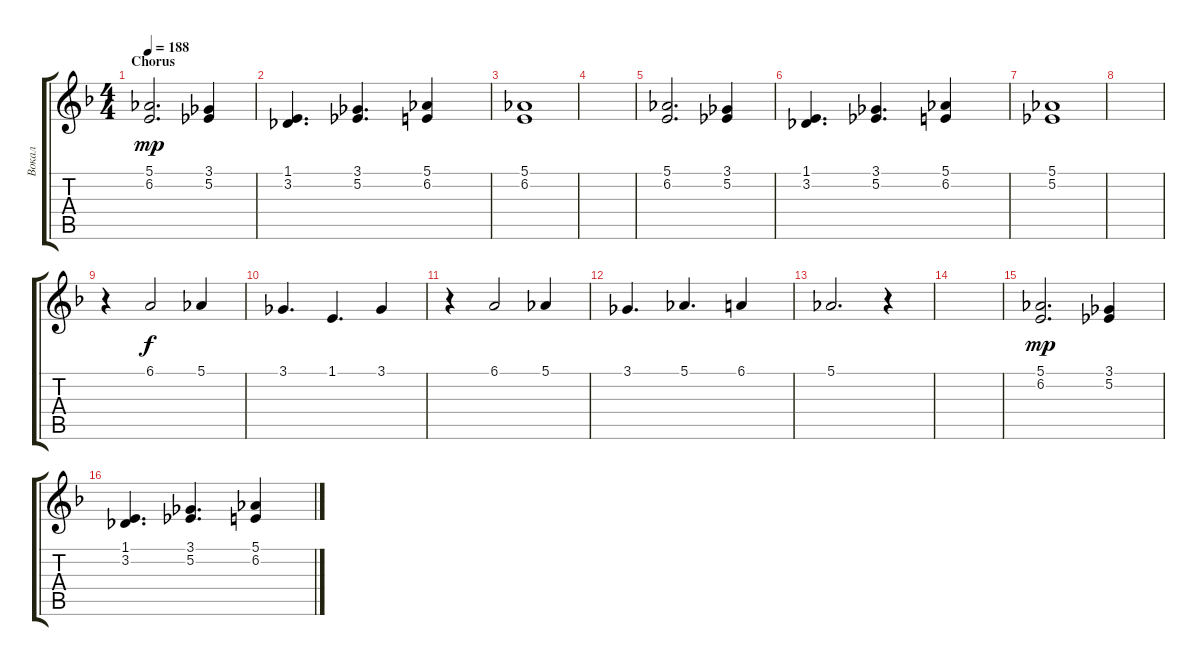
\track ("Вокал" "Вокал") {instrument trumpet}
\staff {score tabs}
\tuning (Eb4 Bb3 Gb3 Db3 Ab2 Eb2) {hide}
\ts (4 4)
\section ("" "Chorus")
\tempo 188
\clef g2
\ks dminor
(5.1 6.2).2{d dy mp} (3.1 5.2).4 |
(1.1 3.2).4{d} (3.1 5.2).4{d} (5.1 6.2).4 |
(5.1 6.2).1 |
|
(5.1 6.2).2{d} (3.1 5.2).4 |
(1.1 3.2).4{d} (3.1 5.2).4{d} (5.1 6.2).4 |
(5.1 5.2).1 |
|
r.4 6.1.2{dy f} 5.1.4 |
3.1.4{d} 1.1.4{d} 3.1.4 |
r.4 6.1.2 5.1.4 |
3.1.4{d} 5.1.4{d} 6.1.4 |
5.1.2{d} r.4 |
|
(5.1 6.2).2{d dy mp} (3.1 5.2).4 |
(1.1 3.2).4{d} (3.1 5.2).4{d} (5.1 6.2).4
